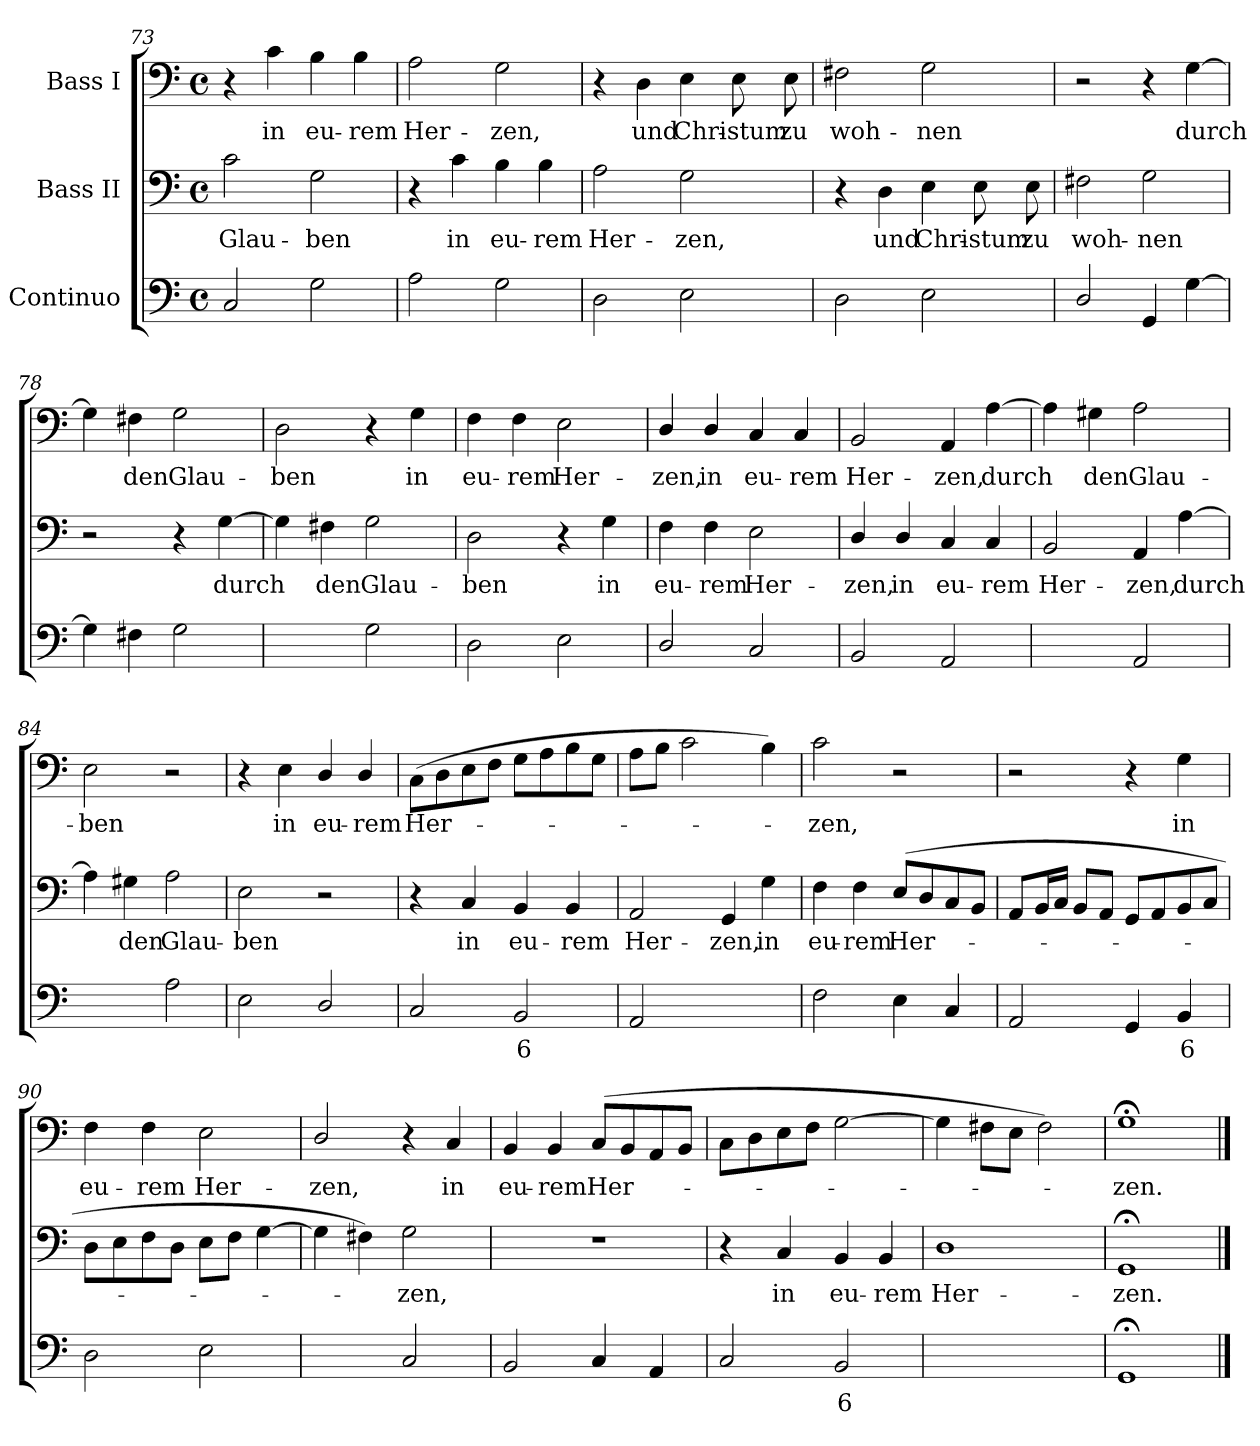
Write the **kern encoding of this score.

**kern	**text	**kern	**text	**kern	**text
*part3	*part3	*part2	*part2	*part1	*part1
*staff3	*staff3	*staff2	*staff2	*staff1	*staff1
*I"Continuo	*	*I"Bass II	*	*I"Bass I	*
*clefF4	*	*clefF4	*	*clefF4	*
*k[]	*	*k[]	*	*k[]	*
*C:	*	*C:	*	*C:	*
*M4/4	*	*M4/4	*	*M4/4	*
*met(c)	*	*met(c)	*	*met(c)	*
=73	=73	=73	=73	=73	=73
!	!	!	!LO:LY:b	!	!
2C	.	2c	Glau-	4r	.
!	!	!	!	!	!LO:LY:b
.	.	.	.	4c	in
!	!	!	!LO:LY:b	!	!LO:LY:b
2G	.	2G	-ben	4B	eu-
!	!	!	!	!	!LO:LY:b
.	.	.	.	4B	-rem
=74	=74	=74	=74	=74	=74
!	!	!	!	!	!LO:LY:b
2A	.	4r	.	2A	Her-
!	!	!	!LO:LY:b	!	!
.	.	4c	in	.	.
!	!	!	!LO:LY:b	!	!LO:LY:b
2G	.	4B	eu-	2G	-zen,
!	!	!	!LO:LY:b	!	!
.	.	4B	-rem	.	.
=75	=75	=75	=75	=75	=75
!	!	!	!LO:LY:b	!	!
2D	.	2A	Her-	4r	.
!	!	!	!	!	!LO:LY:b
.	.	.	.	4D	und
!	!	!	!LO:LY:b	!	!LO:LY:b
2E	.	2G	-zen,	4E	Chri-
!	!	!	!	!	!LO:LY:b
.	.	.	.	8E	-stum
!	!	!	!	!	!LO:LY:b
.	.	.	.	8E	zu
=76	=76	=76	=76	=76	=76
!	!	!	!	!	!LO:LY:b
2D	.	4r	.	2F#X	woh-
!	!	!	!LO:LY:b	!	!
.	.	4D	und	.	.
!	!	!	!LO:LY:b	!	!LO:LY:b
2E	.	4E	Chri-	2G	-nen
!	!	!	!LO:LY:b	!	!
.	.	8E	-stum	.	.
!	!	!	!LO:LY:b	!	!
.	.	8E	zu	.	.
!!LO:LB:g=z
=77	=77	=77	=77	=77	=77
!	!	!	!LO:LY:b	!	!
2D/	.	2F#X	woh-	2r	.
!	!	!	!LO:LY:b	!	!
4GG	.	2G	-nen	4r	.
!	!	!	!	!	!LO:LY:b
[4G	.	.	.	[4G	durch
=78	=78	=78	=78	=78	=78
4G]	.	2r	.	4G]	.
!	!	!	!	!	!LO:LY:b
4F#X	.	.	.	4F#X	den
!	!	!	!	!	!LO:LY:b
2G	.	4r	.	2G	Glau-
!	!	!	!LO:LY:b	!	!
.	.	[4G	durch	.	.
=79	=79	=79	=79	=79	=79
!	!LO:LY:b	!	!	!	!LO:LY:b
[4Dyy	4	4G]	.	2D	-ben
!	!	!	!LO:LY:b	!	!
4Dyy]	.	4F#X	den	.	.
!	!	!	!LO:LY:b	!	!
2G	.	2G	Glau-	4r	.
!	!	!	!	!	!LO:LY:b
.	.	.	.	4G	in
=80	=80	=80	=80	=80	=80
!	!	!	!LO:LY:b	!	!LO:LY:b
2D	.	2D	-ben	4F	eu-
!	!	!	!	!	!LO:LY:b
.	.	.	.	4F	-rem
!	!	!	!	!	!LO:LY:b
2E	.	4r	.	2E	Her-
!	!	!	!LO:LY:b	!	!
.	.	4G	in	.	.
=81	=81	=81	=81	=81	=81
!	!	!	!LO:LY:b	!	!LO:LY:b
2D/	.	4F	eu-	4D/	-zen,
!	!	!	!LO:LY:b	!	!LO:LY:b
.	.	4F	-rem	4D/	in
!	!	!	!LO:LY:b	!	!LO:LY:b
2C	.	2E	Her-	4C	eu-
!	!	!	!	!	!LO:LY:b
.	.	.	.	4C	-rem
=82	=82	=82	=82	=82	=82
!	!	!	!LO:LY:b	!	!LO:LY:b
2BB	.	4D/	-zen,	2BB	Her-
!	!	!	!LO:LY:b	!	!
.	.	4D/	in	.	.
!	!	!	!LO:LY:b	!	!LO:LY:b
2AA	.	4C	eu-	4AA	-zen,
!	!	!	!LO:LY:b	!	!LO:LY:b
.	.	4C	-rem	[4A	durch
!!LO:LB:g=z
=83	=83	=83	=83	=83	=83
!	!LO:LY:b	!	!LO:LY:b	!	!
[4BByy	7	2BB	Her-	4A]	.
!	!LO:LY:b	!	!	!	!LO:LY:b
4BByy]	6	.	.	4G#X	den
!	!	!	!LO:LY:b	!	!LO:LY:b
2AA	.	4AA	-zen,	2A	Glau-
!	!	!	!LO:LY:b	!	!
.	.	[4A	durch	.	.
=84	=84	=84	=84	=84	=84
!	!LO:LY:b	!	!	!	!LO:LY:b
[4Eyy	4	4A]	.	2E	-ben
!	!	!	!LO:LY:b	!	!
4Eyy]	.	4G#X	den	.	.
!	!	!	!LO:LY:b	!	!
2A	.	2A	Glau-	2r	.
=85	=85	=85	=85	=85	=85
!	!	!	!LO:LY:b	!	!
2E	.	2E	-ben	4r	.
!	!	!	!	!	!LO:LY:b
.	.	.	.	4E	in
!	!	!	!	!	!LO:LY:b
2D/	.	2r	.	4D/	eu-
!	!	!	!	!	!LO:LY:b
.	.	.	.	4D/	-rem
=86	=86	=86	=86	=86	=86
!	!	!	!	!	!LO:LY:b
2C	.	4r	.	(>8CL	Her-
.	.	.	.	8D	.
!	!	!	!LO:LY:b	!	!
.	.	4C	in	8E	.
.	.	.	.	8FJ	.
!	!LO:LY:b	!	!LO:LY:b	!	!
2BB	6	4BB	eu-	8GL	.
.	.	.	.	8A	.
!	!	!	!LO:LY:b	!	!
.	.	4BB	-rem	8B	.
.	.	.	.	8GJ	.
=87	=87	=87	=87	=87	=87
!	!	!	!LO:LY:b	!	!
2AA	.	2AA	Her-	8AL	.
.	.	.	.	8BJ	.
.	.	.	.	2c	.
!	!LO:LY:b	!	!LO:LY:b	!	!
[4GGyy	4	4GG	-zen,	.	.
!	!LO:LY:b	!	!LO:LY:b	!	!
4GGyy]	3	4G	in	4B)	.
=88	=88	=88	=88	=88	=88
!	!	!	!LO:LY:b	!	!LO:LY:b
2F	.	4F	eu-	2c	zen,
!	!	!	!LO:LY:b	!	!
.	.	4F	-rem	.	.
!	!	!	!LO:LY:b	!	!
4E	.	(<8EL	Her-	2r	.
.	.	8D	.	.	.
4C	.	8C	.	.	.
.	.	8BBJ	.	.	.
!!LO:LB:g=z
=89	=89	=89	=89	=89	=89
2AA	.	8AAL	.	2r	.
.	.	16BBL	.	.	.
.	.	16CJJ	.	.	.
.	.	8BBL	.	.	.
.	.	8AAJ	.	.	.
4GG	.	8GGL	.	4r	.
.	.	8AA	.	.	.
!	!LO:LY:b	!	!	!	!LO:LY:b
4BB	6	8BB	.	4G	in
.	.	8CJ	.	.	.
=90	=90	=90	=90	=90	=90
!	!	!	!	!	!LO:LY:b
2D	.	8DL	.	4F	eu-
.	.	8E	.	.	.
!	!	!	!	!	!LO:LY:b
.	.	8F	.	4F	-rem
.	.	8DJ	.	.	.
!	!	!	!	!	!LO:LY:b
2E	.	8EL	.	2E	Her-
.	.	8FJ	.	.	.
.	.	[4G	.	.	.
=91	=91	=91	=91	=91	=91
!	!LO:LY:b	!	!	!	!LO:LY:b
[4Dyy	4	4G]	.	2D/	-zen,
4Dyy]	.	4F#X)	.	.	.
!	!	!	!LO:LY:b	!	!
2C	.	2G	zen,	4r	.
!	!	!	!	!	!LO:LY:b
.	.	.	.	4C	in
=92	=92	=92	=92	=92	=92
!	!	!	!	!	!LO:LY:b
2BB	.	1r	.	4BB	eu-
!	!	!	!	!	!LO:LY:b
.	.	.	.	4BB	-rem
!	!	!	!	!	!LO:LY:b
4C	.	.	.	(>8CL	Her-
.	.	.	.	8BB	.
4AA	.	.	.	8AA	.
.	.	.	.	8BBJ	.
=93	=93	=93	=93	=93	=93
2C	.	4r	.	8CL	.
.	.	.	.	8D	.
!	!	!	!LO:LY:b	!	!
.	.	4C	in	8E	.
.	.	.	.	8FJ	.
!	!LO:LY:b	!	!LO:LY:b	!	!
2BB	6	4BB	eu-	[2G	.
!	!	!	!LO:LY:b	!	!
.	.	4BB	-rem	.	.
=94	=94	=94	=94	=94	=94
!	!LO:LY:b	!	!LO:LY:b	!	!
[2Dyy	4	1D	Her-	4G]	.
.	.	.	.	8F#XL	.
.	.	.	.	8EJ	.
2Dyy]	.	.	.	2F#)	.
=95	=95	=95	=95	=95	=95
!	!	!	!LO:LY:b	!	!LO:LY:b
1GG;<	.	1GG;<	-zen.	1G;<	zen.
==	==	==	==	==	==
*-	*-	*-	*-	*-	*-
